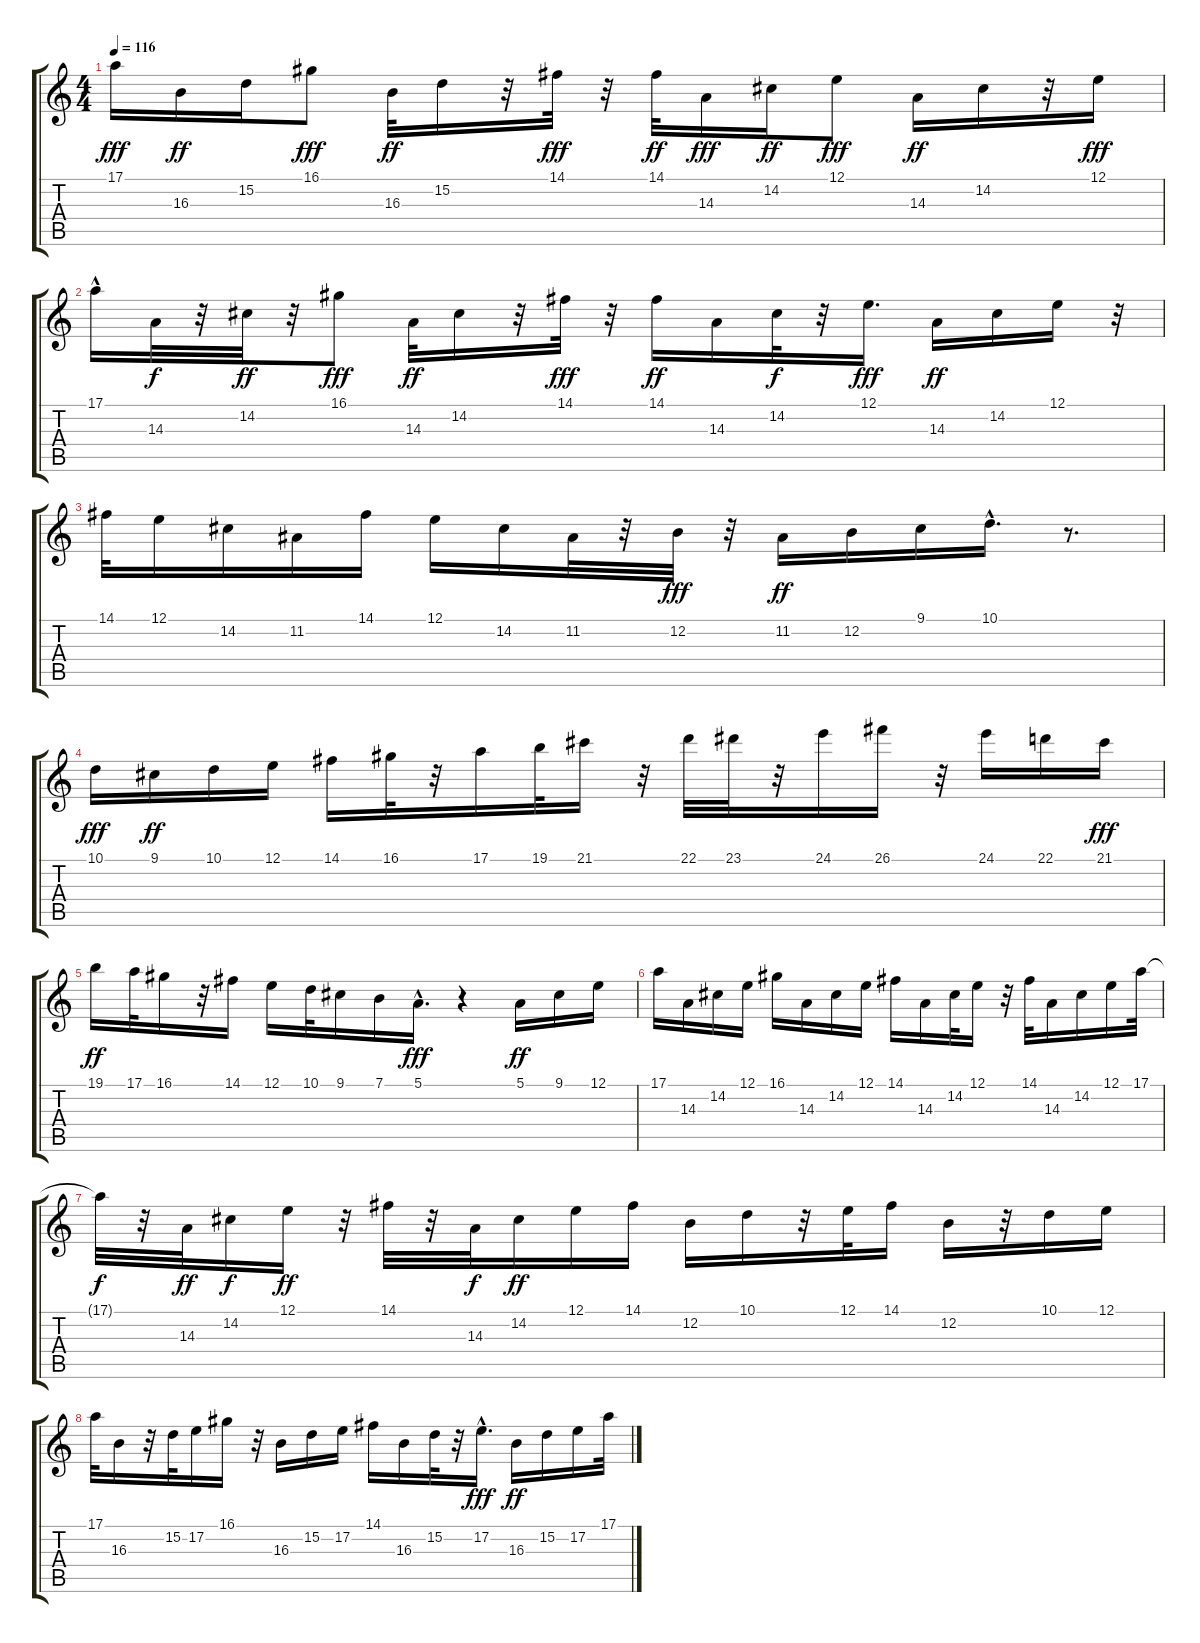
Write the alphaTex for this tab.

\track "" {instrument flute}
\staff {score tabs}
\tuning (E4 B3 G3 D3 A2 E2) {hide}
\ts (4 4)
\tempo 116
\clef g2
\ks c
17.1.16{dy fff} 16.3.16{dy ff} 15.2.16 16.1.8{dy fff} 16.3.32{dy ff} 15.2.16 r.32 14.1.32{dy fff} r.32 14.1.32{dy ff} 14.3.16{dy fff} 14.2.16{dy ff} 12.1.8{dy fff} 14.3.16{dy ff} 14.2.16 r.32 12.1.16{dy fff} |
17.1{hac}.16 14.3.32{dy f} r.32 14.2.32{dy ff} r.32 16.1.8{dy fff} 14.3.32{dy ff} 14.2.16 r.32 14.1.32{dy fff} r.32 14.1.16{dy ff} 14.3.16 14.2.32{dy f} r.32 12.1.16{d dy fff} 14.3.16{dy ff} 14.2.16 12.1.16 r.32 |
14.1.32 12.1.16 14.2.16 11.2.16 14.1.16 12.1.16 14.2.16 11.2.32 r.32 12.2.32{dy fff} r.32 11.2.16{dy ff} 12.2.16 9.1.16 10.1{hac}.16{d} r.8{d} |
10.1.16{dy fff} 9.1.16{dy ff} 10.1.16 12.1.16 14.1.16 16.1.32 r.32 17.1.16 19.1.32 21.1.16 r.32 22.1.32 23.1.32 r.32 24.1.16 26.1.16 r.32 24.1.16 22.1.16 21.1.16{dy fff} |
19.1.16{dy ff} 17.1.32 16.1.16 r.32 14.1.16 12.1.16 10.1.32 9.1.16 7.1.16 5.1{hac}.16{d dy fff} r.4 5.1.16{dy ff} 9.1.16 12.1.16 |
17.1.16 14.3.16 14.2.16 12.1.16 16.1.16 14.3.16 14.2.16 12.1.16 14.1.16 14.3.16 14.2.32 12.1.16 r.32 14.1.32 14.3.16 14.2.16 12.1.16 17.1.32 |
17.1{t}.32{dy f} r.32 14.3.32{dy ff} 14.2.16{dy f} 12.1.16{dy ff} r.32 14.1.32 r.32 14.3.32{dy f} 14.2.16{dy ff} 12.1.16 14.1.16 12.2.16 10.1.16 r.32 12.1.32 14.1.16 12.2.16 r.32 10.1.16 12.1.16 |
17.1.32 16.3.16 r.32 15.2.32 17.2.16 16.1.16 r.32 16.3.16 15.2.16 17.2.16 14.1.16 16.3.16 15.2.32 r.32 17.2{hac}.16{d dy fff} 16.3.16{dy ff} 15.2.16 17.2.16 17.1.32
